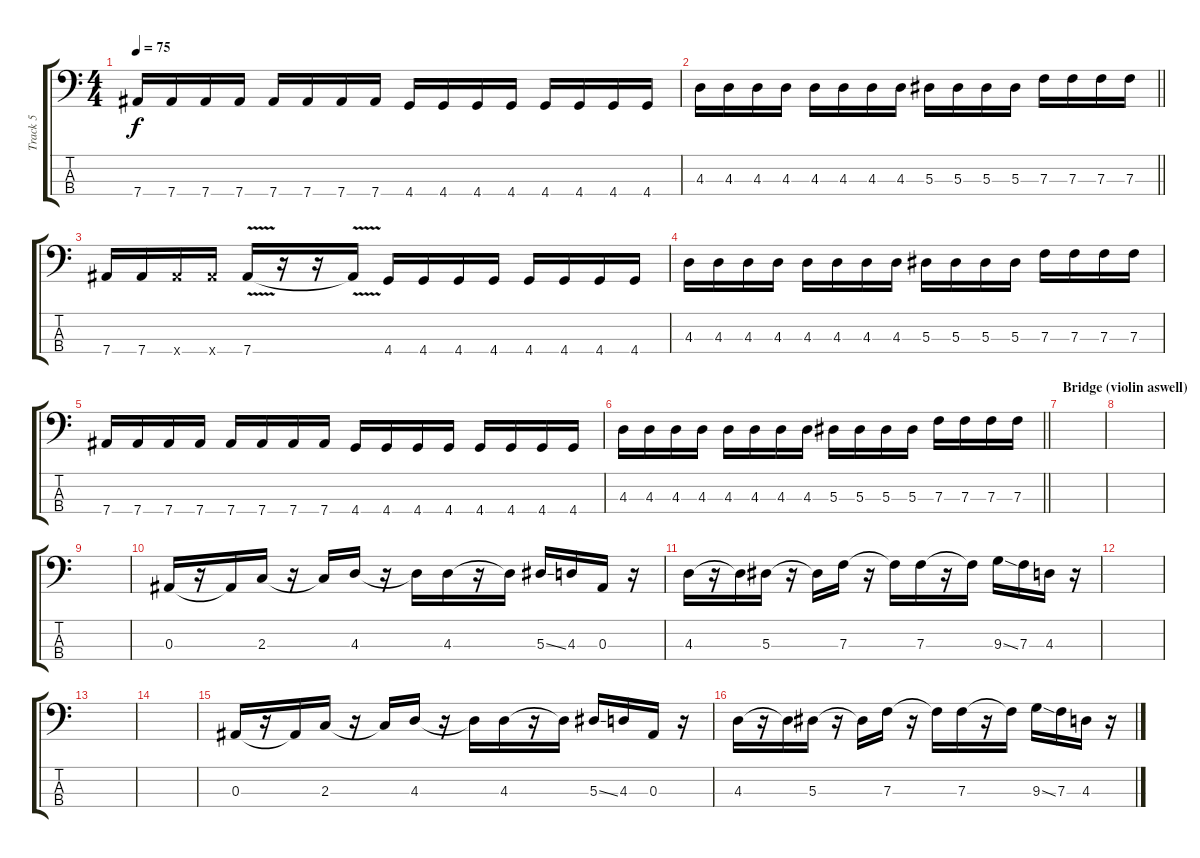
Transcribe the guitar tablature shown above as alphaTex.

\track ("Track 5" "Track 5") {instrument electricbasspick}
\staff {score tabs}
\tuning (Ab2 Eb2 Bb1 Eb1) {hide}
\ts (4 4)
\tempo 75
\clef f4
\ks c
7.4.16{dy f} 7.4.16 7.4.16 7.4.16 7.4.16 7.4.16 7.4.16 7.4.16 4.4.16 4.4.16 4.4.16 4.4.16 4.4.16 4.4.16 4.4.16 4.4.16 |
\barLineRight lightlight
4.3.16 4.3.16 4.3.16 4.3.16 4.3.16 4.3.16 4.3.16 4.3.16 5.3.16 5.3.16 5.3.16 5.3.16 7.3.16 7.3.16 7.3.16 7.3.16 |
7.4.16 7.4.16 7.4{x}.16 7.4{x}.16 7.4{v}.16 r.16 r.16 7.4{t}.16 4.4.16 4.4.16 4.4.16 4.4.16 4.4.16 4.4.16 4.4.16 4.4.16 |
4.3.16 4.3.16 4.3.16 4.3.16 4.3.16 4.3.16 4.3.16 4.3.16 5.3.16 5.3.16 5.3.16 5.3.16 7.3.16 7.3.16 7.3.16 7.3.16 |
7.4.16 7.4.16 7.4.16 7.4.16 7.4.16 7.4.16 7.4.16 7.4.16 4.4.16 4.4.16 4.4.16 4.4.16 4.4.16 4.4.16 4.4.16 4.4.16 |
\barLineRight lightlight
4.3.16 4.3.16 4.3.16 4.3.16 4.3.16 4.3.16 4.3.16 4.3.16 5.3.16 5.3.16 5.3.16 5.3.16 7.3.16 7.3.16 7.3.16 7.3.16 |
\section ("" "Bridge (violin aswell)")
|
|
|
0.3.16 r.16 0.3{t}.16 2.3.16 r.16 2.3{t}.16 4.3.16 r.16 4.3{t}.16 4.3.16 r.16 4.3{t}.16 5.3{ss}.16 4.3.16 0.3.16 r.16 |
4.3.16 r.16 4.3{t}.16 5.3.16 r.16 5.3{t}.16 7.3.16 r.16 7.3{t}.16 7.3.16 r.16 7.3{t}.16 9.3{ss}.16 7.3.16 4.3.16 r.16 |
|
|
|
0.3.16 r.16 0.3{t}.16 2.3.16 r.16 2.3{t}.16 4.3.16 r.16 4.3{t}.16 4.3.16 r.16 4.3{t}.16 5.3{ss}.16 4.3.16 0.3.16 r.16 |
4.3.16 r.16 4.3{t}.16 5.3.16 r.16 5.3{t}.16 7.3.16 r.16 7.3{t}.16 7.3.16 r.16 7.3{t}.16 9.3{ss}.16 7.3.16 4.3.16 r.16
